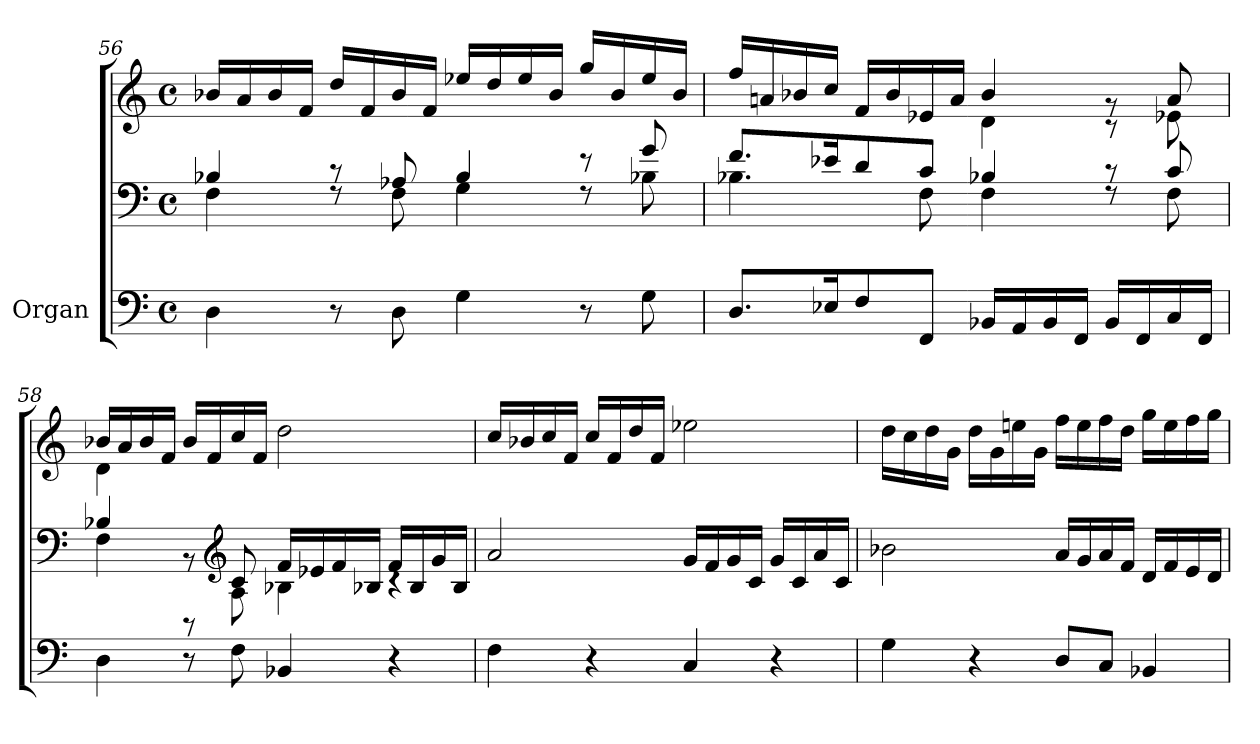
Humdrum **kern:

**kern	**kern	**kern
*part1	*part1	*part1
*staff3	*staff2	*staff1
*I"Organ	*	*
*clefF4	*clefF4	*clefG2
*k[]	*k[]	*k[]
*M4/4	*M4/4	*M4/4
*met(c)	*met(c)	*met(c)
=56	=56	=56
*	*^	*
4D\	4B-X/	4F\	16b-X/LL
.	.	.	16a/
.	.	.	16b-/
.	.	.	16f/JJ
8r	8r	8rF	16dd/LL
.	.	.	16f/
8D\	8A-X/	8F\	16b-/
.	.	.	16f/JJ
4G\	4B-/	4G\	16ee-X/LL
.	.	.	16dd/
.	.	.	16ee-/
.	.	.	16b-/JJ
8r	8r	8rF	16gg/LL
.	.	.	16b-/
8G\	8g/	8B-X\	16ee-/
.	.	.	16b-/JJ
=57	=57	=57	=57
*	*	*	*^
8.D/L	8.f/L	4.B-X\	16ff/LL	2ryy
.	.	.	16an/	.
.	.	.	16b-X/	.
16E-X/K	16e-X/K	.	16cc/JJ	.
8F/	8d/	.	16f/LL	.
.	.	.	16b-/	.
8FF/J	8c/J	8F\	16e-X/	.
.	.	.	16a/JJ	.
16BB-X/LL	4B-X/	4F\	4b-/	4d\
16AA/	.	.	.	.
16BB-/	.	.	.	.
16FF/JJ	.	.	.	.
16BB-/LL	8r	8rF	8rg	8r
16FF/	.	.	.	.
16C/	8c/	8F\	8a/	8e-X\
16FF/JJ	.	.	.	.
!!LO:PB:g=z	!!
=58	=58	=58	=58	=58
4D\	4B-X/	4F\	16b-X/LL	4d\
.	.	.	16a/	.
.	.	.	16b-/	.
.	.	.	16f/JJ	.
8r	8rBB	8rDDD	16b-/LL	2.ryy
.	.	.	16f/	.
*	*clefG2	*	*	*
8F\	8c/	8A\	16cc/	.
.	.	.	16f/JJ	.
4BB-X/	16f/LL	4B-X\	2dd\	.
.	16e-X/	.	.	.
.	16f/	.	.	.
.	16B-X/JJ	.	.	.
4r	16f/LL	4rc	.	.
.	16B-/	.	.	.
.	16g/	.	.	.
.	16B-/JJ	.	.	.
*	*v	*v	*	*
*	*	*v	*v
=59	=59	=59
4F\	2a/	16cc/LL
.	.	16b-X/
.	.	16cc/
.	.	16f/JJ
4r	.	16cc/LL
.	.	16f/
.	.	16dd/
.	.	16f/JJ
4C/	16g/LL	2ee-X\
.	16f/	.
.	16g/	.
.	16c/JJ	.
4r	16g/LL	.
.	16c/	.
.	16a/	.
.	16c/JJ	.
=60	=60	=60
4G\	2b-X\	16dd\LL
.	.	16cc\
.	.	16dd\
.	.	16g\JJ
4r	.	16dd\LL
.	.	16g\
.	.	16een\
.	.	16g\JJ
8D/L	16a/LL	16ff\LL
.	16g/	16ee\
8C/J	16a/	16ff\
.	16f/JJ	16dd\JJ
4BB-X/	16d/LL	16gg\LL
.	16f/	16ee\
.	16e/	16ff\
.	16d/JJ	16gg\JJ
=	=	=
*-	*-	*-
